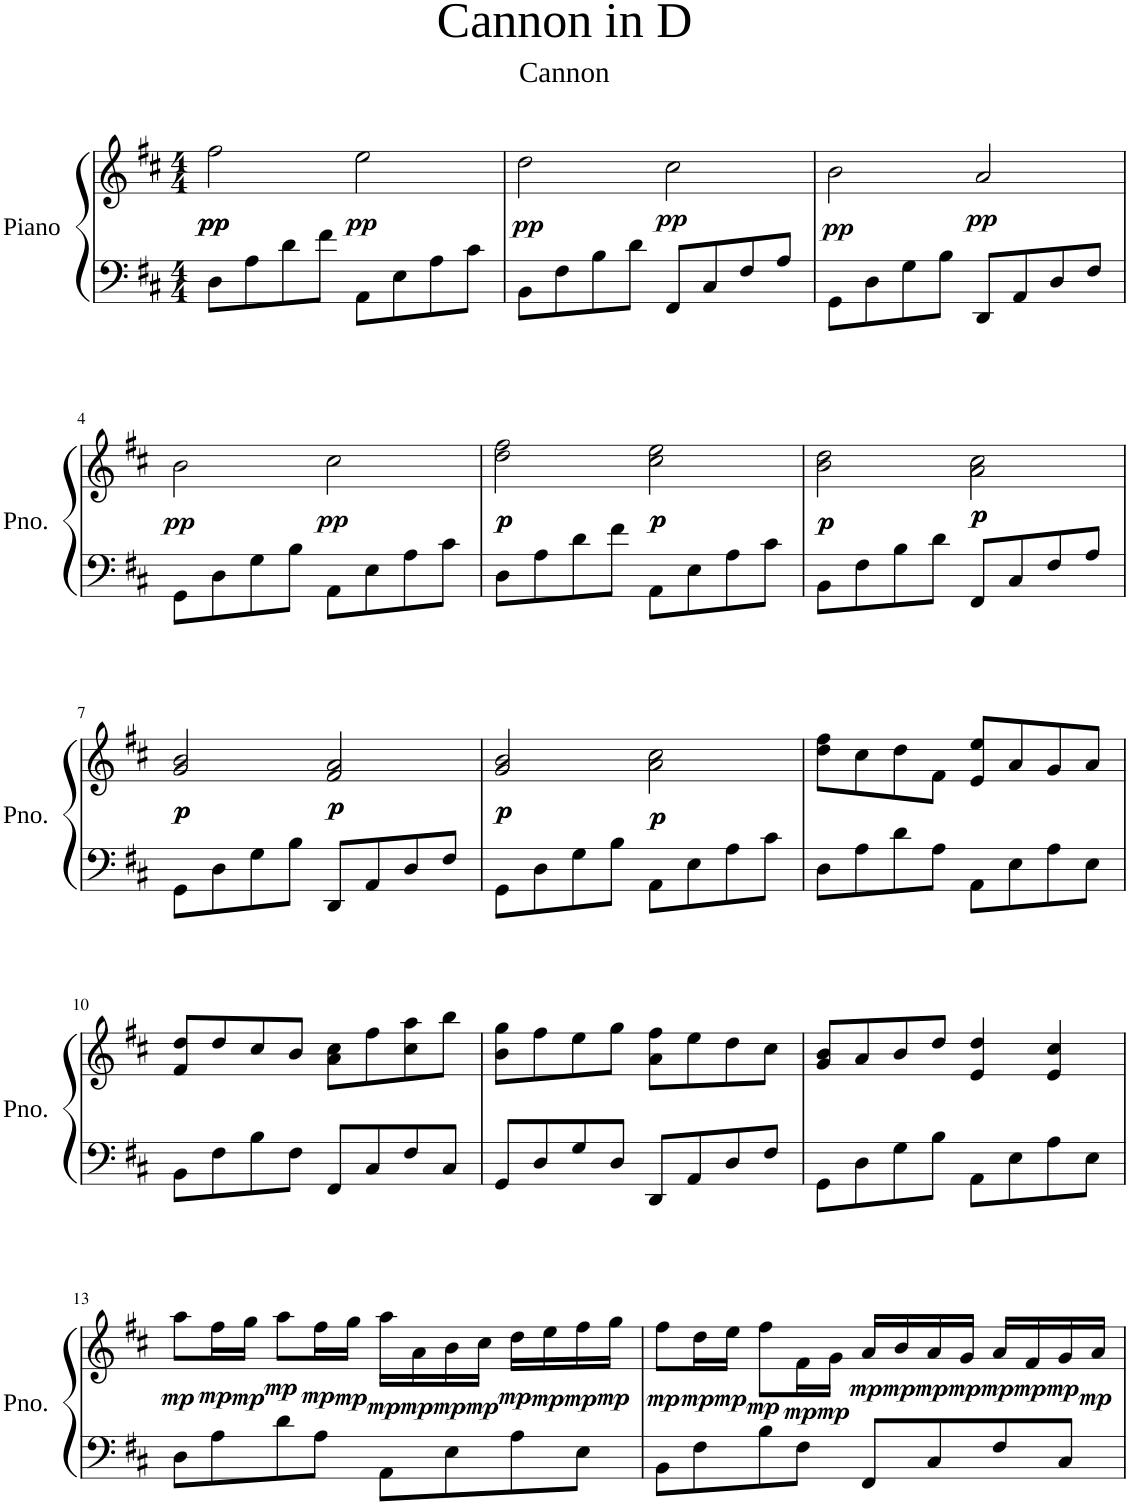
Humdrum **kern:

**kern	**kern	**dynam
*part1	*part1	*part1
*staff2	*staff1	*staff1/2
*I"Piano	*	*
*I'Pno.	*	*
*clefF4	*clefG2	*
*k[f#c#]	*k[f#c#]	*
*M4/4	*M4/4	*
=1	=1	=1
!	!	!LO:DY:b
!	!	!LO:DY:n=1:b
8D\L	2ff#\	pp pp
8A\	.	.
8d\	.	.
8f#\J	.	.
!	!	!LO:DY:n=2:b
8AA\L	2ee\	pp
8E\	.	.
8A\	.	.
8c#\J	.	.
=2	=2	=2
!	!	!LO:DY:b
8BB\L	2dd\	pp
8F#\	.	.
8B\	.	.
8d\J	.	.
!	!	!LO:DY:b
8FF#/L	2cc#\	pp
8C#/	.	.
8F#/	.	.
8A/J	.	.
=3	=3	=3
!	!	!LO:DY:b
8GG\L	2b\	pp
8D\	.	.
8G\	.	.
8B\J	.	.
!	!	!LO:DY:b
8DD/L	2a/	pp
8AA/	.	.
8D/	.	.
8F#/J	.	.
!!LO:LB:g=z
=4	=4	=4
!	!	!LO:DY:b
8GG\L	2b\	pp
8D\	.	.
8G\	.	.
8B\J	.	.
!	!	!LO:DY:b
8AA\L	2cc#\	pp
8E\	.	.
8A\	.	.
8c#\J	.	.
=5	=5	=5
!	!	!LO:DY:b
!	!	!LO:DY:n=1:b
8D\L	2dd\ 2ff#\	p p
8A\	.	.
8d\	.	.
8f#\J	.	.
!	!	!LO:DY:n=2:b
!	!	!LO:DY:n=3:b
8AA\L	2cc#\ 2ee\	p p
8E\	.	.
8A\	.	.
8c#\J	.	.
=6	=6	=6
!	!	!LO:DY:b
!	!	!LO:DY:n=1:b
8BB\L	2b\ 2dd\	p p
8F#\	.	.
8B\	.	.
8d\J	.	.
!	!	!LO:DY:n=2:b
!	!	!LO:DY:n=3:b
8FF#/L	2a\ 2cc#\	p p
8C#/	.	.
8F#/	.	.
8A/J	.	.
!!LO:LB:g=z
=7	=7	=7
!	!	!LO:DY:b
!	!	!LO:DY:n=1:b
8GG\L	2g/ 2b/	p p
8D\	.	.
8G\	.	.
8B\J	.	.
!	!	!LO:DY:n=2:b
!	!	!LO:DY:n=3:b
8DD/L	2f#/ 2a/	p p
8AA/	.	.
8D/	.	.
8F#/J	.	.
=8	=8	=8
!	!	!LO:DY:b
!	!	!LO:DY:n=1:b
8GG\L	2g/ 2b/	p p
8D\	.	.
8G\	.	.
8B\J	.	.
!	!	!LO:DY:n=2:b
!	!	!LO:DY:n=3:b
8AA\L	2a\ 2cc#\	p p
8E\	.	.
8A\	.	.
8c#\J	.	.
=9	=9	=9
8D\L	8dd\ 8ff#\L	.
8A\	8cc#\	.
8d\	8dd\	.
8A\J	8f#\J	.
8AA\L	8e/ 8ee/L	.
8E\	8a/	.
8A\	8g/	.
8E\J	8a/J	.
!!LO:LB:g=z
=10	=10	=10
8BB\L	8f#/ 8dd/L	.
8F#\	8dd/	.
8B\	8cc#/	.
8F#\J	8b/J	.
8FF#/L	8a\ 8cc#\L	.
8C#/	8ff#\	.
8F#/	8cc#\ 8aa\	.
8C#/J	8bb\J	.
=11	=11	=11
8GG/L	8b\ 8gg\L	.
8D/	8ff#\	.
8G/	8ee\	.
8D/J	8gg\J	.
8DD/L	8a\ 8ff#\L	.
8AA/	8ee\	.
8D/	8dd\	.
8F#/J	8cc#\J	.
=12	=12	=12
8GG\L	8g/ 8b/L	.
8D\	8a/	.
8G\	8b/	.
8B\J	8dd/J	.
8AA\L	4e/ 4dd/	.
8E\	.	.
8A\	4e/ 4cc#/	.
8E\J	.	.
!!LO:LB:g=z
=13	=13	=13
!	!	!LO:DY:b
8D\L	8aa\L	mp
!	!	!LO:DY:b
8A\	16ff#\L	mp
!	!	!LO:DY:b
.	16gg\JJ	mp
!	!	!LO:DY:b
8d\	8aa\L	mp
!	!	!LO:DY:b
8A\J	16ff#\L	mp
!	!	!LO:DY:b
.	16gg\JJ	mp
!	!	!LO:DY:b
8AA\L	16aa\LL	mp
!	!	!LO:DY:b
.	16a\	mp
!	!	!LO:DY:b
8E\	16b\	mp
!	!	!LO:DY:b
.	16cc#\JJ	mp
!	!	!LO:DY:b
8A\	16dd\LL	mp
!	!	!LO:DY:b
.	16ee\	mp
!	!	!LO:DY:b
8E\J	16ff#\	mp
!	!	!LO:DY:b
.	16gg\JJ	mp
=14	=14	=14
!	!	!LO:DY:b
8BB\L	8ff#\L	mp
!	!	!LO:DY:b
8F#\	16dd\L	mp
!	!	!LO:DY:b
.	16ee\JJ	mp
!	!	!LO:DY:b
8B\	8ff#\L	mp
!	!	!LO:DY:b
8F#\J	16f#\L	mp
!	!	!LO:DY:b
.	16g\JJ	mp
!	!	!LO:DY:b
8FF#/L	16a/LL	mp
!	!	!LO:DY:b
.	16b/	mp
!	!	!LO:DY:b
8C#/	16a/	mp
!	!	!LO:DY:b
.	16g/JJ	mp
!	!	!LO:DY:b
8F#/	16a/LL	mp
!	!	!LO:DY:b
.	16f#/	mp
!	!	!LO:DY:b
8C#/J	16g/	mp
!	!	!LO:DY:b
.	16a/JJ	mp
=	=	=
*-	*-	*-
